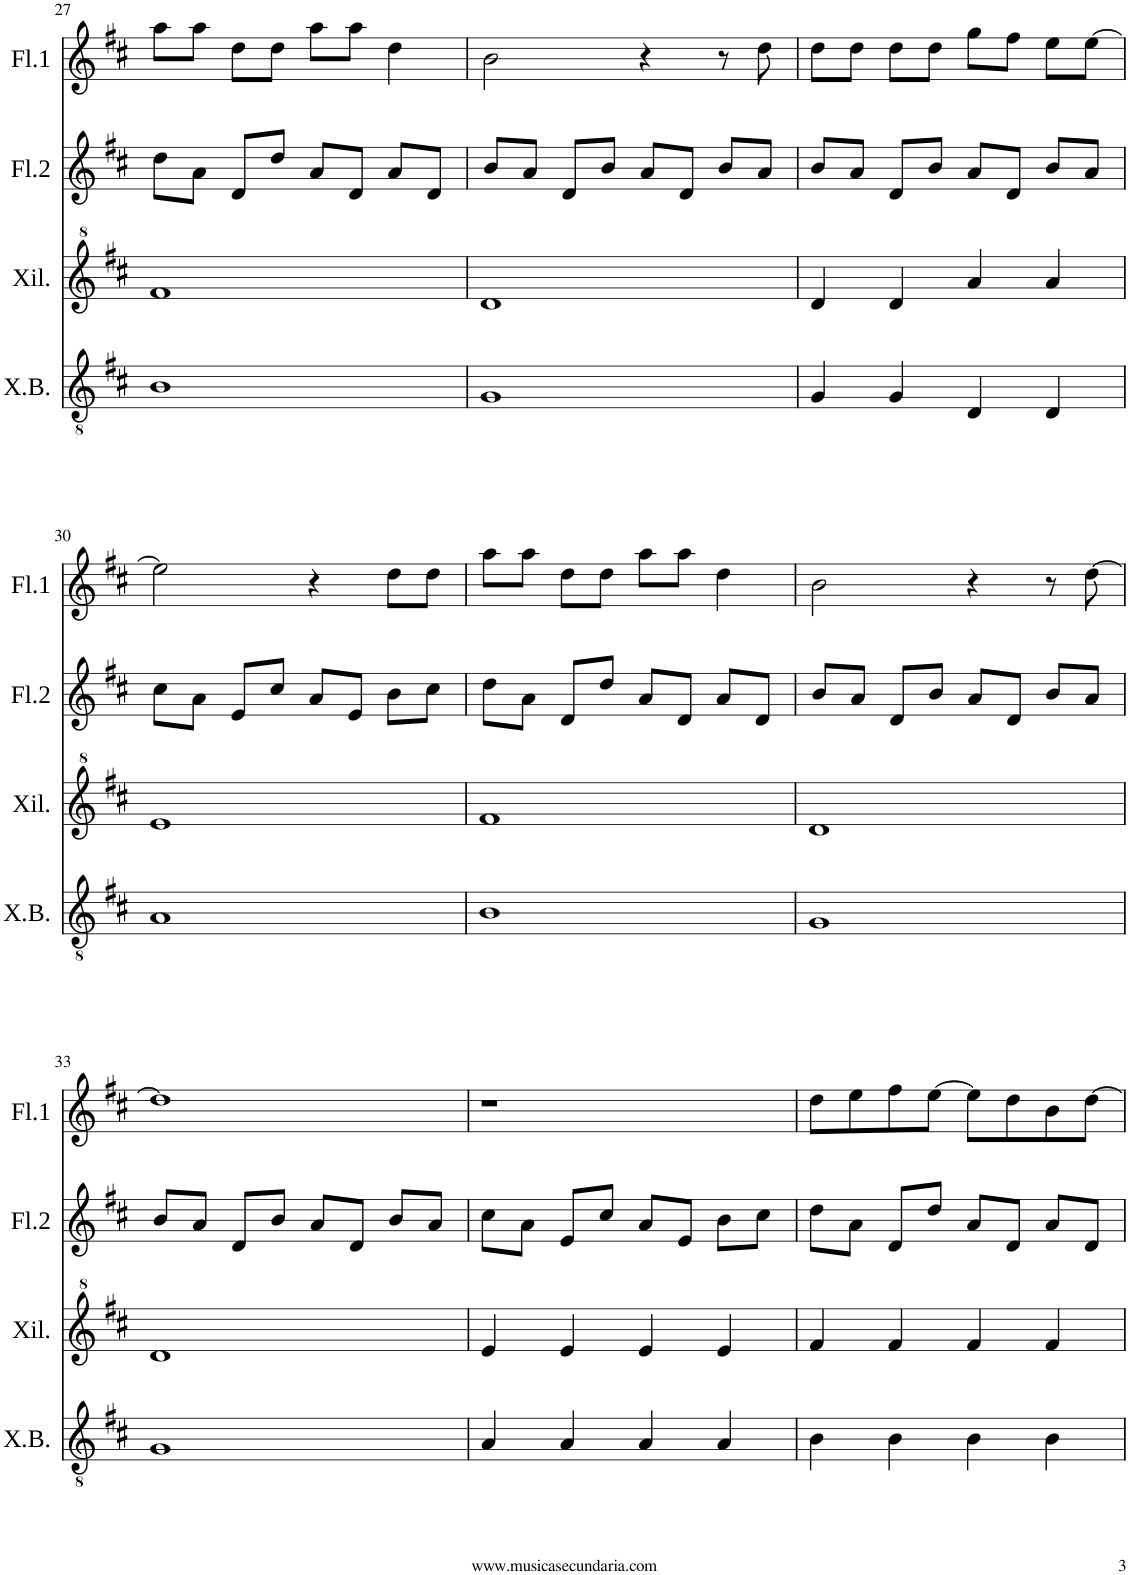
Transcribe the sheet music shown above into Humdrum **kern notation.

**kern	**kern	**kern	**kern
*part4	*part3	*part2	*part1
*staff4	*staff3	*staff2	*staff1
*I"Xil. Bajo	*I"Xilófono	*I"Flauta 2	*I"Flauta 1
*I'X.B.	*I'Xil.	*I'Fl.2	*I'Fl.1
!!LO:PB:g=z
*clefGv2	*clefG^2	*clefG2	*clefG2
*k[f#c#]	*k[f#c#]	*k[f#c#]	*k[f#c#]
*M4/4	*M4/4	*M4/4	*M4/4
=27	=27	=27	=27
1B	1ff#	8dd\L	8aa\L
.	.	8a\J	8aa\J
.	.	8d/L	8dd\L
.	.	8dd/J	8dd\J
.	.	8a/L	8aa\L
.	.	8d/J	8aa\J
.	.	8a/L	4dd\
.	.	8d/J	.
=28	=28	=28	=28
1G	1dd	8b/L	2b\
.	.	8a/J	.
.	.	8d/L	.
.	.	8b/J	.
.	.	8a/L	4r
.	.	8d/J	.
.	.	8b/L	8r
.	.	8a/J	8dd\
=29	=29	=29	=29
4G/	4dd/	8b/L	8dd\L
.	.	8a/J	8dd\J
4G/	4dd/	8d/L	8dd\L
.	.	8b/J	8dd\J
4D/	4aa/	8a/L	8gg\L
.	.	8d/J	8ff#\J
4D/	4aa/	8b/L	8ee\L
.	.	8a/J	[8ee\J
!!LO:LB:g=z
=30	=30	=30	=30
1A	1ee	8cc#\L	2ee\]
.	.	8a\J	.
.	.	8e/L	.
.	.	8cc#/J	.
.	.	8a/L	4r
.	.	8e/J	.
.	.	8b\L	8dd\L
.	.	8cc#\J	8dd\J
=31	=31	=31	=31
1B	1ff#	8dd\L	8aa\L
.	.	8a\J	8aa\J
.	.	8d/L	8dd\L
.	.	8dd/J	8dd\J
.	.	8a/L	8aa\L
.	.	8d/J	8aa\J
.	.	8a/L	4dd\
.	.	8d/J	.
=32	=32	=32	=32
1G	1dd	8b/L	2b\
.	.	8a/J	.
.	.	8d/L	.
.	.	8b/J	.
.	.	8a/L	4r
.	.	8d/J	.
.	.	8b/L	8r
.	.	8a/J	[8dd\
!!LO:LB:g=z
=33	=33	=33	=33
1G	1dd	8b/L	1dd]
.	.	8a/J	.
.	.	8d/L	.
.	.	8b/J	.
.	.	8a/L	.
.	.	8d/J	.
.	.	8b/L	.
.	.	8a/J	.
=34	=34	=34	=34
4A/	4ee/	8cc#\L	1r
.	.	8a\J	.
4A/	4ee/	8e/L	.
.	.	8cc#/J	.
4A/	4ee/	8a/L	.
.	.	8e/J	.
4A/	4ee/	8b\L	.
.	.	8cc#\J	.
=35	=35	=35	=35
4B\	4ff#/	8dd\L	8dd\L
.	.	8a\J	8ee\
4B\	4ff#/	8d/L	8ff#\
.	.	8dd/J	[8ee\J
4B\	4ff#/	8a/L	8ee\L]
.	.	8d/J	8dd\
4B\	4ff#/	8a/L	8b\
.	.	8d/J	[8dd\J
=	=	=	=
*-	*-	*-	*-
